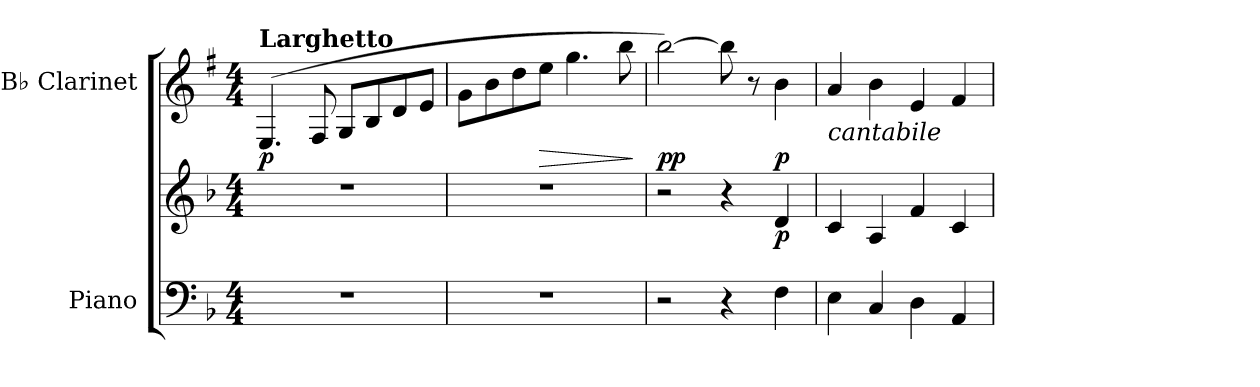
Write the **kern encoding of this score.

**kern	**kern	**dynam	**kern	**dynam
*part2	*part2	*part2	*part1	*part1
*staff3	*staff2	*staff2/3	*staff1	*staff1
*I"Piano	*	*	*I"B♭ Clarinet	*
*I'Pno.	*	*	*I'B♭ Cl.	*
!!LO:PB:g=z
*clefF4	*clefG2	*	*clefG2	*
*	*	*	*ITrd1c2	*
*k[b-]	*k[b-]	*	*k[b-]	*
*M4/4	*M4/4	*	*M4/4	*
*MM58	*MM58	*	*MM58	*
=1	=1	=1	=1	=1
!	!	!	!LO:TX:a:B:t=Larghetto	!
!	!	!	!	!LO:DY:b
1r	1r	.	(>4.D/	p
.	.	.	8E/	.
.	.	.	8F/L	.
.	.	.	8A/	.
.	.	.	8c/	.
.	.	.	8d/J	.
=2	=2	=2	=2	=2
1r	1r	.	8f\L	.
.	.	.	8a\	.
.	.	.	8cc\	.
!	!	!	!	!LO:HP:b
.	.	.	8dd\J	>
.	.	.	4.ff\	.
.	.	.	8aa\	.
.	.	.	.	]
=3	=3	=3	=3	=3
!	!	!	!	!LO:DY:b
2r	2r	.	[2aa\)	pp
4r	4r	.	8aa\]	.
.	.	.	8r	.
!	!	!LO:DY:b	!	!LO:DY:b
4F\	4d/	p	4a\	p
=4	=4	=4	=4	=4
!	!	!	!LO:TX:b:i:t=cantabile	!
4E\	4c/	.	4g/	.
4C/	4A/	.	4a\	.
4D\	4f/	.	4d/	.
4AA/	4c/	.	4e/	.
=	=	=	=	=
*-	*-	*-	*-	*-
